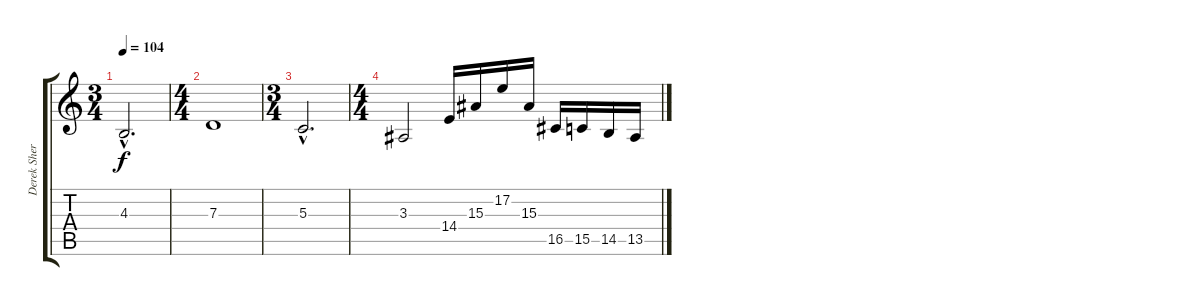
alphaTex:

\track ("Derek Sherinian" "Derek Sher") {instrument lead5charang}
\staff {score tabs}
\tuning (E4 B3 G3 D3 A2 E2) {hide}
\ts (3 4)
\tempo 104
\clef g2
\ks c
4.3{hac}.2{d dy f} |
\ts (4 4)
7.3.1 |
\ts (3 4)
5.3{hac}.2{d} |
\ts (4 4)
3.3.2 14.4.16 15.3.16 17.2.16 15.3.16 16.5.16 15.5.16 14.5.16 13.5.16
